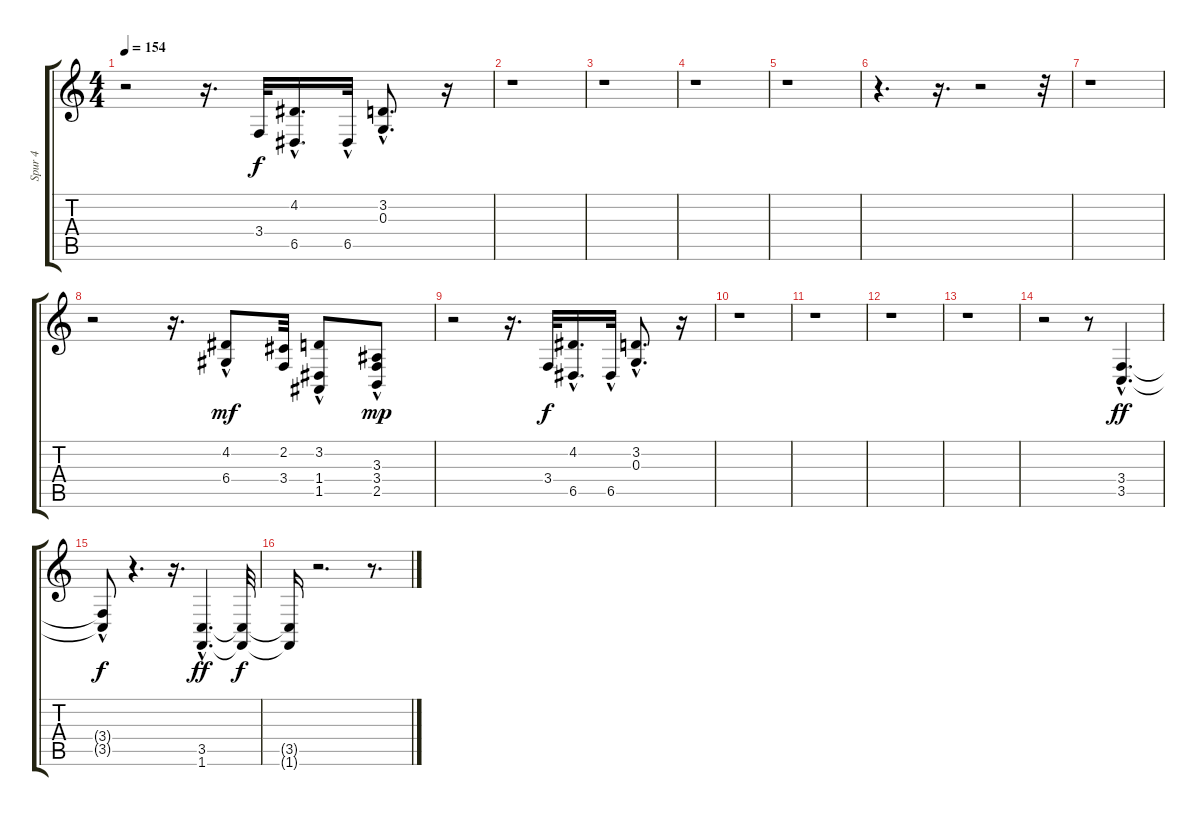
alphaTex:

\track ("Spur 4" "Spur 4") {instrument acousticgrandpiano}
\staff {score tabs}
\tuning (E4 B3 G3 D3 A2 E2) {hide}
\ts (4 4)
\tempo 154
\clef g2
\ks c
r.2{dy mp} r.16{d} 3.4.32{dy f} (4.2 6.5{hac}).16{d} 6.5{hac}.32 (3.2{hac} 0.3{hac}).8{d} r.16 |
r.1 |
r.1 |
r.1 |
r.1 |
r.4{d} r.16{d} r.2 r.32 |
r.1 |
r.2 r.16{d} (4.2 6.4{hac}).8{dy mf} (2.2 3.4).32 (3.2 1.4 1.5{hac}).8 (3.3{hac} 3.4 2.5).8{dy mp} |
r.2 r.16{d} 3.4.32{dy f} (4.2 6.5{hac}).16{d} 6.5{hac}.32 (3.2{hac} 0.3{hac}).8{d} r.16 |
r.1 |
r.1 |
r.1 |
r.1 |
r.2 r.8 (3.4{hac} 3.5{hac}).4{d dy ff} |
(3.4{t} 3.5{hac t}).8{dy f} r.4{d} r.16{d} (3.5{hac} 1.6{hac}).4{d dy ff} (3.5{t} 1.6{t}).32{dy f} |
(3.5{t} 1.6{t}).16 r.2{d} r.8{d}
